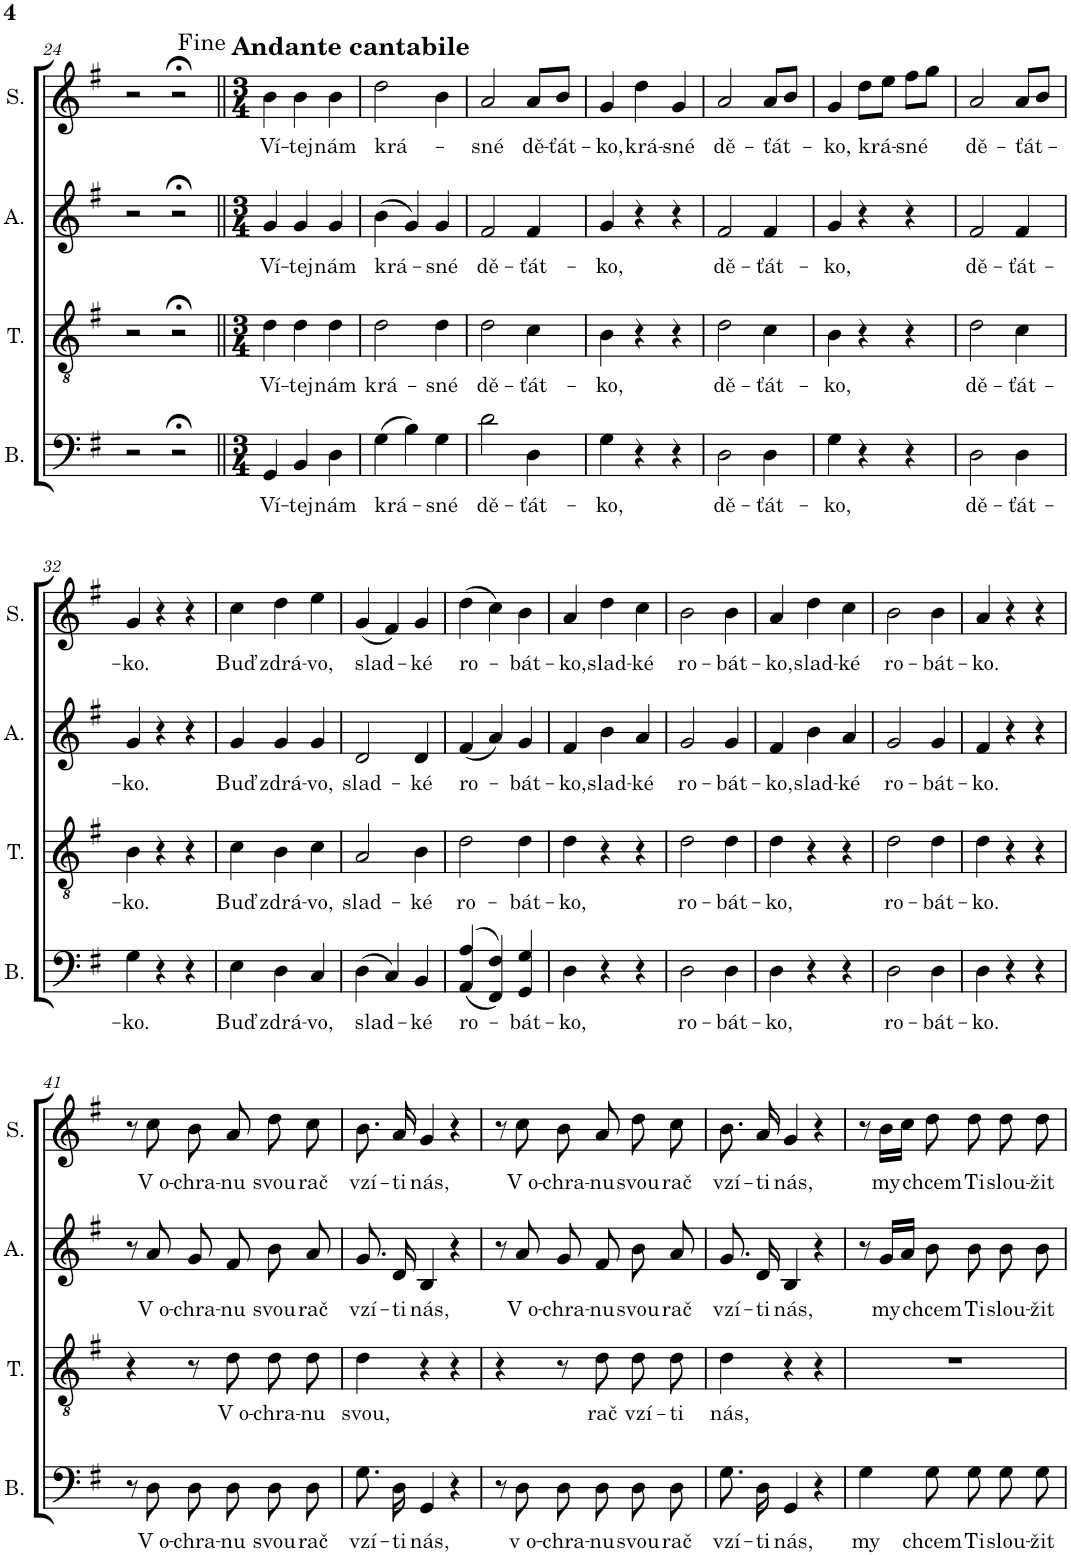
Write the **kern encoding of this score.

**kern	**text	**kern	**text	**kern	**text	**kern	**text
*part4	*part4	*part3	*part3	*part2	*part2	*part1	*part1
*staff4	*staff4	*staff3	*staff3	*staff2	*staff2	*staff1	*staff1
*I"Bas	*	*I"Tenor	*	*I"Alt	*	*I"Soprán	*
*I'B.	*	*I'T.	*	*I'A.	*	*I'S.	*
!!LO:PB:g=z
*clefF4	*	*clefGv2	*	*clefG2	*	*clefG2	*
*k[f#]	*	*k[f#]	*	*k[f#]	*	*k[f#]	*
*M4/4	*	*M4/4	*	*M4/4	*	*M4/4	*
*met(c)	*	*met(c)	*	*met(c)	*	*met(c)	*
=24	=24	=24	=24	=24	=24	=24	=24
2r	.	2r	.	2r	.	2r	.
2r;<	.	2r;<	.	2r;<	.	2r;<	.
=25||	=25||	=25||	=25||	=25||	=25||	=25||	=25||
*M3/4	*	*M3/4	*	*M3/4	*	*M3/4	*
!	!	!	!	!	!	!LO:TX:a:B:t=Andante cantabile	!
!	!LO:LY:b	!	!LO:LY:b	!	!LO:LY:b	!	!LO:LY:b
4GG/	Ví-	4d\	Ví-	4g/	Ví-	4b\	Ví-
!	!LO:LY:b	!	!LO:LY:b	!	!LO:LY:b	!	!LO:LY:b
4BB/	-tej	4d\	-tej	4g/	-tej	4b\	-tej
!	!LO:LY:b	!	!LO:LY:b	!	!LO:LY:b	!	!LO:LY:b
4D\	nám	4d\	nám	4g/	nám	4b\	nám
=26	=26	=26	=26	=26	=26	=26	=26
!	!LO:LY:b	!	!LO:LY:b	!	!LO:LY:b	!	!LO:LY:b
(4G\	krá-	2d\	krá-	(4b\	krá-	2dd\	krá-
4B\)	.	.	.	4g/)	.	.	.
!	!LO:LY:b	!	!LO:LY:b	!	!LO:LY:b	!	!
4G\	-sné	4d\	-sné	4g/	-sné	4b\	.
=27	=27	=27	=27	=27	=27	=27	=27
!	!LO:LY:b	!	!LO:LY:b	!	!LO:LY:b	!	!LO:LY:b
2d\	dě-	2d\	dě-	2f#/	dě-	2a/	-sné
!	!LO:LY:b	!	!LO:LY:b	!	!LO:LY:b	!	!LO:LY:b
4D\	-ťát-	4c\	-ťát-	4f#/	-ťát-	8a/L	dě-
!	!	!	!	!	!	!	!LO:LY:b
.	.	.	.	.	.	8b/J	-ťát-
=28	=28	=28	=28	=28	=28	=28	=28
!	!LO:LY:b	!	!LO:LY:b	!	!LO:LY:b	!	!LO:LY:b
4G\	-ko,	4B\	-ko,	4g/	-ko,	4g/	-ko,
!	!	!	!	!	!	!	!LO:LY:b
4r	.	4r	.	4r	.	4dd\	krá-
!	!	!	!	!	!	!	!LO:LY:b
4r	.	4r	.	4r	.	4g/	-sné
=29	=29	=29	=29	=29	=29	=29	=29
!	!LO:LY:b	!	!LO:LY:b	!	!LO:LY:b	!	!LO:LY:b
2D\	dě-	2d\	dě-	2f#/	dě-	2a/	dě-
!	!LO:LY:b	!	!LO:LY:b	!	!LO:LY:b	!	!LO:LY:b
4D\	-ťát-	4c\	-ťát-	4f#/	-ťát-	8a/L	-ťát-
.	.	.	.	.	.	8b/J	.
=30	=30	=30	=30	=30	=30	=30	=30
!	!LO:LY:b	!	!LO:LY:b	!	!LO:LY:b	!	!LO:LY:b
4G\	-ko,	4B\	-ko,	4g/	-ko,	4g/	-ko,
!	!	!	!	!	!	!	!LO:LY:b
4r	.	4r	.	4r	.	8dd\L	krá-
.	.	.	.	.	.	8ee\J	.
!	!	!	!	!	!	!	!LO:LY:b
4r	.	4r	.	4r	.	8ff#\L	-sné
.	.	.	.	.	.	8gg\J	.
=31	=31	=31	=31	=31	=31	=31	=31
!	!LO:LY:b	!	!LO:LY:b	!	!LO:LY:b	!	!LO:LY:b
2D\	dě-	2d\	dě-	2f#/	dě-	2a/	dě-
!	!LO:LY:b	!	!LO:LY:b	!	!LO:LY:b	!	!LO:LY:b
4D\	-ťát-	4c\	-ťát-	4f#/	-ťát-	8a/L	-ťát-
.	.	.	.	.	.	8b/J	.
!!LO:LB:g=z
=32	=32	=32	=32	=32	=32	=32	=32
!	!LO:LY:b	!	!LO:LY:b	!	!LO:LY:b	!	!LO:LY:b
4G\	-ko.	4B\	-ko.	4g/	-ko.	4g/	-ko.
4r	.	4r	.	4r	.	4r	.
4r	.	4r	.	4r	.	4r	.
=33	=33	=33	=33	=33	=33	=33	=33
!	!LO:LY:b	!	!LO:LY:b	!	!LO:LY:b	!	!LO:LY:b
4E\	Buď	4c\	Buď	4g/	Buď	4cc\	Buď
!	!LO:LY:b	!	!LO:LY:b	!	!LO:LY:b	!	!LO:LY:b
4D\	zdrá-	4B\	zdrá-	4g/	zdrá-	4dd\	zdrá-
!	!LO:LY:b	!	!LO:LY:b	!	!LO:LY:b	!	!LO:LY:b
4C/	-vo,	4c\	-vo,	4g/	-vo,	4ee\	-vo,
=34	=34	=34	=34	=34	=34	=34	=34
!	!LO:LY:b	!	!LO:LY:b	!	!LO:LY:b	!	!LO:LY:b
(4D\	slad-	2A/	slad-	2d/	slad-	(4g/	slad-
4C/)	.	.	.	.	.	4f#/)	.
!	!LO:LY:b	!	!LO:LY:b	!	!LO:LY:b	!	!LO:LY:b
4BB/	-ké	4B\	-ké	4d/	-ké	4g/	-ké
=35	=35	=35	=35	=35	=35	=35	=35
!	!LO:LY:b	!	!LO:LY:b	!	!LO:LY:b	!	!LO:LY:b
*^	*	*	*	*	*	*	*
(<4AA/	(>4A/	ro-	2d\	ro-	(4f#/	ro-	(4dd\	ro-
4FF#/)	4F#/)	.	.	.	4a/)	.	4cc\)	.
!	!	!LO:LY:b	!	!LO:LY:b	!	!LO:LY:b	!	!LO:LY:b
4GG/	4G/	-bát-	4d\	-bát-	4g/	-bát-	4b\	-bát-
=36	=36	=36	=36	=36	=36	=36	=36	=36
!	!	!LO:LY:b	!	!LO:LY:b	!	!LO:LY:b	!	!LO:LY:b
*v	*v	*	*	*	*	*	*	*
4D\	-ko,	4d\	-ko,	4f#/	-ko,	4a/	-ko,
!	!	!	!	!	!LO:LY:b	!	!LO:LY:b
4r	.	4r	.	4b\	slad-	4dd\	slad-
!	!	!	!	!	!LO:LY:b	!	!LO:LY:b
4r	.	4r	.	4a/	-ké	4cc\	-ké
=37	=37	=37	=37	=37	=37	=37	=37
!	!LO:LY:b	!	!LO:LY:b	!	!LO:LY:b	!	!LO:LY:b
2D\	ro-	2d\	ro-	2g/	ro-	2b\	ro-
!	!LO:LY:b	!	!LO:LY:b	!	!LO:LY:b	!	!LO:LY:b
4D\	-bát-	4d\	-bát-	4g/	-bát-	4b\	-bát-
=38	=38	=38	=38	=38	=38	=38	=38
!	!LO:LY:b	!	!LO:LY:b	!	!LO:LY:b	!	!LO:LY:b
4D\	-ko,	4d\	-ko,	4f#/	-ko,	4a/	-ko,
!	!	!	!	!	!LO:LY:b	!	!LO:LY:b
4r	.	4r	.	4b\	slad-	4dd\	slad-
!	!	!	!	!	!LO:LY:b	!	!LO:LY:b
4r	.	4r	.	4a/	-ké	4cc\	-ké
=39	=39	=39	=39	=39	=39	=39	=39
!	!LO:LY:b	!	!LO:LY:b	!	!LO:LY:b	!	!LO:LY:b
2D\	ro-	2d\	ro-	2g/	ro-	2b\	ro-
!	!LO:LY:b	!	!LO:LY:b	!	!LO:LY:b	!	!LO:LY:b
4D\	-bát-	4d\	-bát-	4g/	-bát-	4b\	-bát-
=40	=40	=40	=40	=40	=40	=40	=40
!	!LO:LY:b	!	!LO:LY:b	!	!LO:LY:b	!	!LO:LY:b
4D\	-ko.	4d\	-ko.	4f#/	-ko.	4a/	-ko.
4r	.	4r	.	4r	.	4r	.
4r	.	4r	.	4r	.	4r	.
!!LO:LB:g=z
=41	=41	=41	=41	=41	=41	=41	=41
8r	.	4r	.	8r	.	8r	.
!	!LO:LY:b	!	!	!	!LO:LY:b	!	!LO:LY:b
8D\	V o-	.	.	8a/	V o-	8cc\	V o-
!	!LO:LY:b	!	!	!	!LO:LY:b	!	!LO:LY:b
8D\L	-chra-	8r	.	8g/	-chra-	8b\	-chra-
!	!LO:LY:b	!	!LO:LY:b	!	!LO:LY:b	!	!LO:LY:b
8D\J	-nu	8d\	V o-	8f#/	-nu	8a/	-nu
!	!LO:LY:b	!	!LO:LY:b	!	!LO:LY:b	!	!LO:LY:b
8D\L	svou	8d\L	-chra-	8b\	svou	8dd\	svou
!	!LO:LY:b	!	!LO:LY:b	!	!LO:LY:b	!	!LO:LY:b
8D\J	rač	8d\J	-nu	8a/	rač	8cc\	rač
=42	=42	=42	=42	=42	=42	=42	=42
!	!LO:LY:b	!	!LO:LY:b	!	!LO:LY:b	!	!LO:LY:b
8.G\L	vzí-	4d\	svou,	8.g/	vzí-	8.b\	vzí-
!	!LO:LY:b	!	!	!	!LO:LY:b	!	!LO:LY:b
16D\Jk	-ti	.	.	16d/	-ti	16a/	-ti
!	!LO:LY:b	!	!	!	!LO:LY:b	!	!LO:LY:b
4GG/	nás,	4r	.	4B/	nás,	4g/	nás,
4r	.	4r	.	4r	.	4r	.
=43	=43	=43	=43	=43	=43	=43	=43
8r	.	4r	.	8r	.	8r	.
!	!LO:LY:b	!	!	!	!LO:LY:b	!	!LO:LY:b
8D\	v o-	.	.	8a/	V o-	8cc\	V o-
!	!LO:LY:b	!	!	!	!LO:LY:b	!	!LO:LY:b
8D\L	-chra-	8r	.	8g/	-chra-	8b\	-chra-
!	!LO:LY:b	!	!LO:LY:b	!	!LO:LY:b	!	!LO:LY:b
8D\J	-nu	8d\	rač	8f#/	-nu	8a/	-nu
!	!LO:LY:b	!	!LO:LY:b	!	!LO:LY:b	!	!LO:LY:b
8D\L	svou	8d\L	vzí-	8b\	svou	8dd\	svou
!	!LO:LY:b	!	!LO:LY:b	!	!LO:LY:b	!	!LO:LY:b
8D\J	rač	8d\J	-ti	8a/	rač	8cc\	rač
=44	=44	=44	=44	=44	=44	=44	=44
!	!LO:LY:b	!	!LO:LY:b	!	!LO:LY:b	!	!LO:LY:b
8.G\L	vzí-	4d\	nás,	8.g/	vzí-	8.b\	vzí-
!	!LO:LY:b	!	!	!	!LO:LY:b	!	!LO:LY:b
16D\Jk	-ti	.	.	16d/	-ti	16a/	-ti
!	!LO:LY:b	!	!	!	!LO:LY:b	!	!LO:LY:b
4GG/	nás,	4r	.	4B/	nás,	4g/	nás,
4r	.	4r	.	4r	.	4r	.
=45	=45	=45	=45	=45	=45	=45	=45
!	!LO:LY:b	!	!	!	!	!	!
4G\	my	2.r	.	8r	.	8r	.
!	!	!	!	!	!LO:LY:b	!	!LO:LY:b
.	.	.	.	16g/LL	my	16b\LL	my
.	.	.	.	16a/JJ	.	16cc\JJ	.
!	!LO:LY:b	!	!	!	!LO:LY:b	!	!LO:LY:b
8G\L	chcem	.	.	8b\	chcem	8dd\	chcem
!	!LO:LY:b	!	!	!	!LO:LY:b	!	!LO:LY:b
8G\J	Ti	.	.	8b\	Ti	8dd\	Ti
!	!LO:LY:b	!	!	!	!LO:LY:b	!	!LO:LY:b
8G\L	slou-	.	.	8b\	slou-	8dd\	slou-
!	!LO:LY:b	!	!	!	!LO:LY:b	!	!LO:LY:b
8G\J	-žit	.	.	8b\	-žit	8dd\	-žit
=	=	=	=	=	=	=	=
*-	*-	*-	*-	*-	*-	*-	*-
